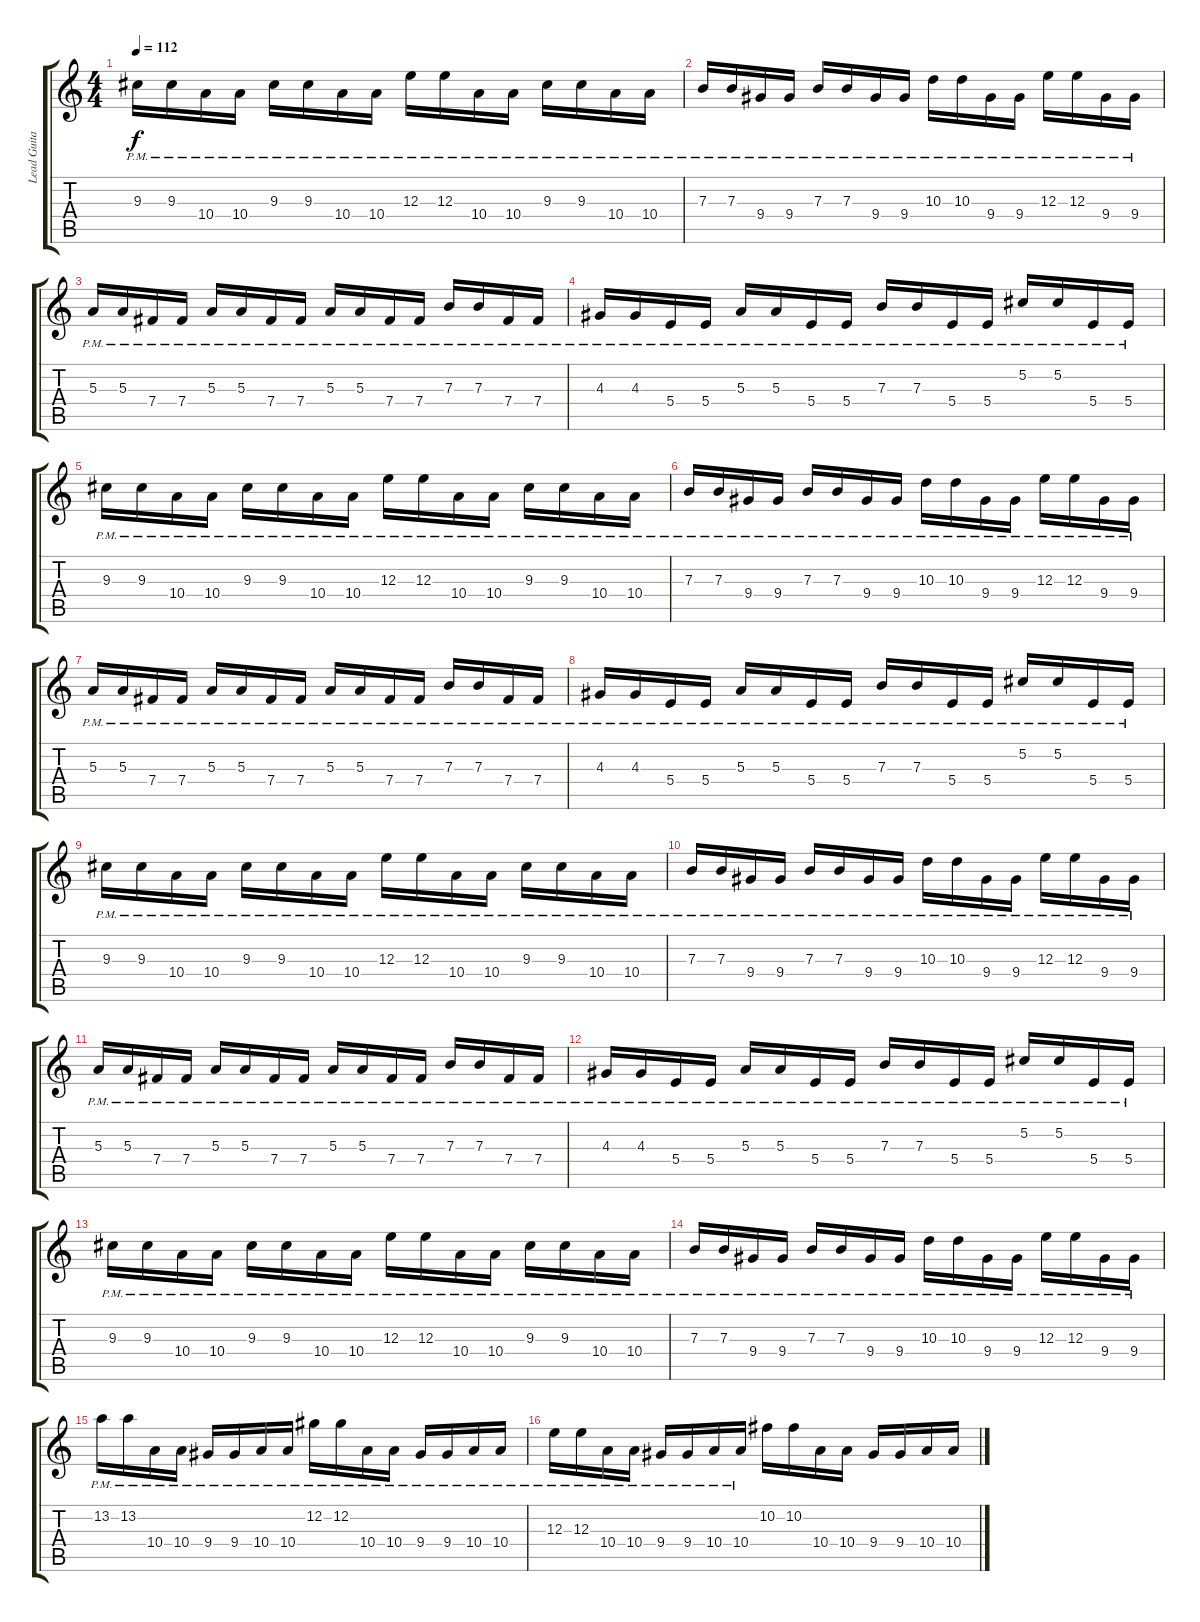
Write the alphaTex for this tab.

\track ("Lead Guitar 1" "Lead Guita") {instrument distortionguitar}
\staff {score tabs}
\tuning (Db4 Ab3 E3 B2 Gb2 B1) {hide}
\ts (4 4)
\tempo 112
\clef g2
\ks c
9.3{pm}.16{dy f} 9.3{pm}.16 10.4{pm}.16 10.4{pm}.16 9.3{pm}.16 9.3{pm}.16 10.4{pm}.16 10.4{pm}.16 12.3{pm}.16 12.3{pm}.16 10.4{pm}.16 10.4{pm}.16 9.3{pm}.16 9.3{pm}.16 10.4{pm}.16 10.4{pm}.16 |
7.3{pm}.16 7.3{pm}.16 9.4{pm}.16 9.4{pm}.16 7.3{pm}.16 7.3{pm}.16 9.4{pm}.16 9.4{pm}.16 10.3{pm}.16 10.3{pm}.16 9.4{pm}.16 9.4{pm}.16 12.3{pm}.16 12.3{pm}.16 9.4{pm}.16 9.4{pm}.16 |
5.3{pm}.16 5.3{pm}.16 7.4{pm}.16 7.4{pm}.16 5.3{pm}.16 5.3{pm}.16 7.4{pm}.16 7.4{pm}.16 5.3{pm}.16 5.3{pm}.16 7.4{pm}.16 7.4{pm}.16 7.3{pm}.16 7.3{pm}.16 7.4{pm}.16 7.4{pm}.16 |
4.3{pm}.16 4.3{pm}.16 5.4{pm}.16 5.4{pm}.16 5.3{pm}.16 5.3{pm}.16 5.4{pm}.16 5.4{pm}.16 7.3{pm}.16 7.3{pm}.16 5.4{pm}.16 5.4{pm}.16 5.2{pm}.16 5.2{pm}.16 5.4{pm}.16 5.4{pm}.16 |
9.3{pm}.16 9.3{pm}.16 10.4{pm}.16 10.4{pm}.16 9.3{pm}.16 9.3{pm}.16 10.4{pm}.16 10.4{pm}.16 12.3{pm}.16 12.3{pm}.16 10.4{pm}.16 10.4{pm}.16 9.3{pm}.16 9.3{pm}.16 10.4{pm}.16 10.4{pm}.16 |
7.3{pm}.16 7.3{pm}.16 9.4{pm}.16 9.4{pm}.16 7.3{pm}.16 7.3{pm}.16 9.4{pm}.16 9.4{pm}.16 10.3{pm}.16 10.3{pm}.16 9.4{pm}.16 9.4{pm}.16 12.3{pm}.16 12.3{pm}.16 9.4{pm}.16 9.4{pm}.16 |
5.3{pm}.16 5.3{pm}.16 7.4{pm}.16 7.4{pm}.16 5.3{pm}.16 5.3{pm}.16 7.4{pm}.16 7.4{pm}.16 5.3{pm}.16 5.3{pm}.16 7.4{pm}.16 7.4{pm}.16 7.3{pm}.16 7.3{pm}.16 7.4{pm}.16 7.4{pm}.16 |
4.3{pm}.16 4.3{pm}.16 5.4{pm}.16 5.4{pm}.16 5.3{pm}.16 5.3{pm}.16 5.4{pm}.16 5.4{pm}.16 7.3{pm}.16 7.3{pm}.16 5.4{pm}.16 5.4{pm}.16 5.2{pm}.16 5.2{pm}.16 5.4{pm}.16 5.4{pm}.16 |
9.3{pm}.16 9.3{pm}.16 10.4{pm}.16 10.4{pm}.16 9.3{pm}.16 9.3{pm}.16 10.4{pm}.16 10.4{pm}.16 12.3{pm}.16 12.3{pm}.16 10.4{pm}.16 10.4{pm}.16 9.3{pm}.16 9.3{pm}.16 10.4{pm}.16 10.4{pm}.16 |
7.3{pm}.16 7.3{pm}.16 9.4{pm}.16 9.4{pm}.16 7.3{pm}.16 7.3{pm}.16 9.4{pm}.16 9.4{pm}.16 10.3{pm}.16 10.3{pm}.16 9.4{pm}.16 9.4{pm}.16 12.3{pm}.16 12.3{pm}.16 9.4{pm}.16 9.4{pm}.16 |
5.3{pm}.16 5.3{pm}.16 7.4{pm}.16 7.4{pm}.16 5.3{pm}.16 5.3{pm}.16 7.4{pm}.16 7.4{pm}.16 5.3{pm}.16 5.3{pm}.16 7.4{pm}.16 7.4{pm}.16 7.3{pm}.16 7.3{pm}.16 7.4{pm}.16 7.4{pm}.16 |
4.3{pm}.16 4.3{pm}.16 5.4{pm}.16 5.4{pm}.16 5.3{pm}.16 5.3{pm}.16 5.4{pm}.16 5.4{pm}.16 7.3{pm}.16 7.3{pm}.16 5.4{pm}.16 5.4{pm}.16 5.2{pm}.16 5.2{pm}.16 5.4{pm}.16 5.4{pm}.16 |
9.3{pm}.16 9.3{pm}.16 10.4{pm}.16 10.4{pm}.16 9.3{pm}.16 9.3{pm}.16 10.4{pm}.16 10.4{pm}.16 12.3{pm}.16 12.3{pm}.16 10.4{pm}.16 10.4{pm}.16 9.3{pm}.16 9.3{pm}.16 10.4{pm}.16 10.4{pm}.16 |
7.3{pm}.16 7.3{pm}.16 9.4{pm}.16 9.4{pm}.16 7.3{pm}.16 7.3{pm}.16 9.4{pm}.16 9.4{pm}.16 10.3{pm}.16 10.3{pm}.16 9.4{pm}.16 9.4{pm}.16 12.3{pm}.16 12.3{pm}.16 9.4{pm}.16 9.4{pm}.16 |
13.2{pm}.16 13.2{pm}.16 10.4{pm}.16 10.4{pm}.16 9.4{pm}.16 9.4{pm}.16 10.4{pm}.16 10.4{pm}.16 12.2{pm}.16 12.2{pm}.16 10.4{pm}.16 10.4{pm}.16 9.4{pm}.16 9.4{pm}.16 10.4{pm}.16 10.4{pm}.16 |
12.3{pm}.16 12.3{pm}.16 10.4{pm}.16 10.4{pm}.16 9.4{pm}.16 9.4{pm}.16 10.4{pm}.16 10.4{pm}.16 10.2.16 10.2.16 10.4.16 10.4.16 9.4.16 9.4.16 10.4.16 10.4.16
